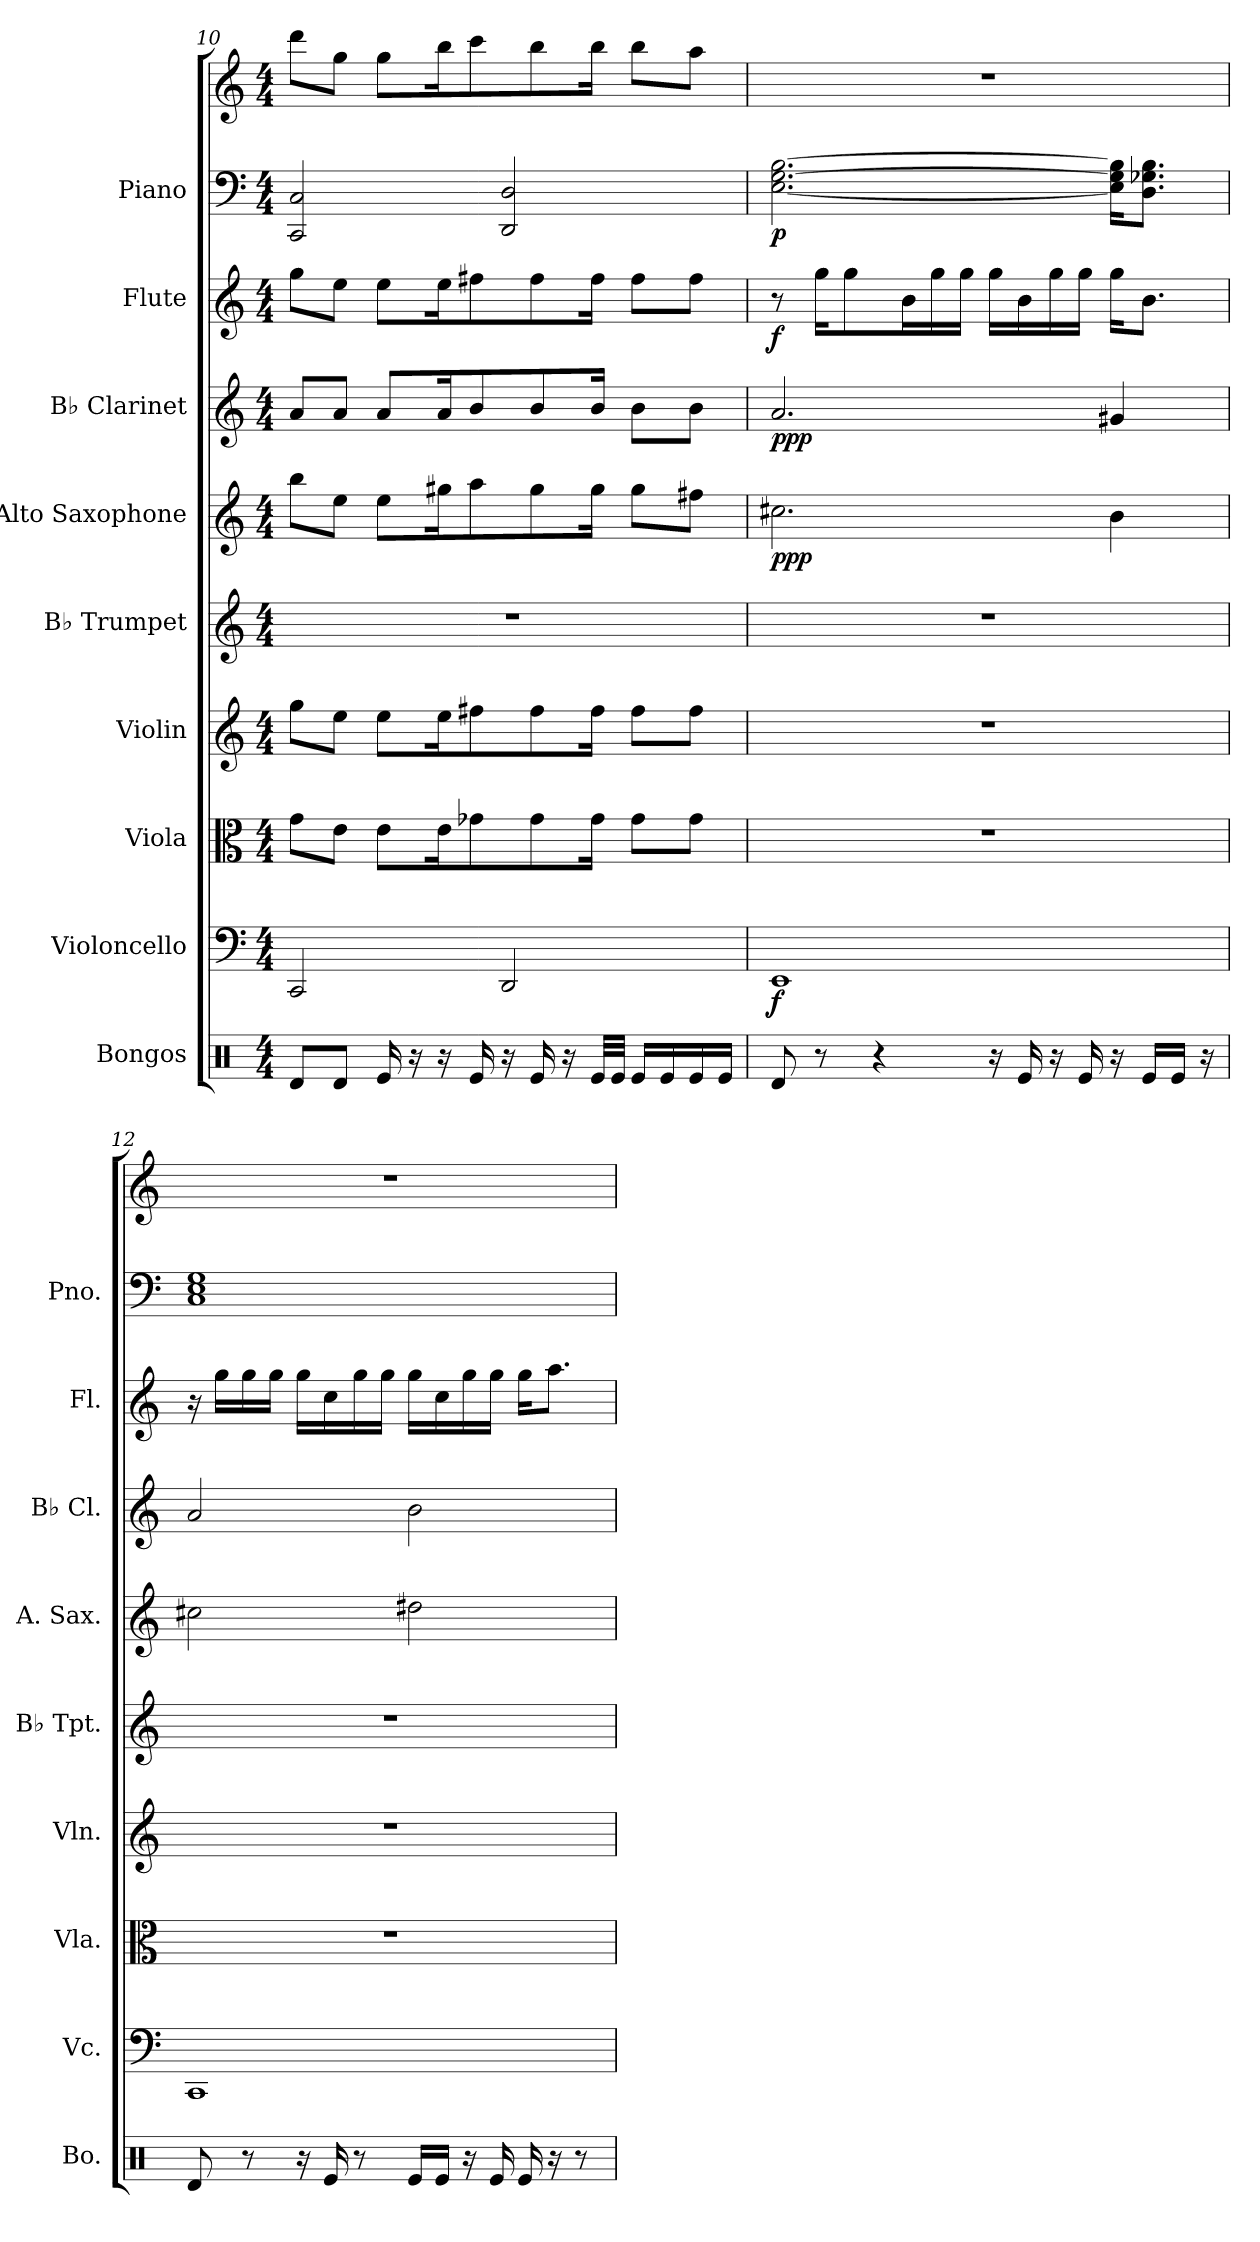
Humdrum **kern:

**kern	**kern	**dynam	**kern	**kern	**kern	**kern	**dynam	**kern	**dynam	**kern	**dynam	**kern	**kern	**dynam
*part9	*part8	*part8	*part7	*part6	*part5	*part4	*part4	*part3	*part3	*part2	*part2	*part1	*part1	*part1
*staff10	*staff9	*staff9	*staff8	*staff7	*staff6	*staff5	*staff5	*staff4	*staff4	*staff3	*staff3	*staff2	*staff1	*staff1/2
*I"Bongos	*I"Violoncello	*	*I"Viola	*I"Violin	*I"B♭ Trumpet	*I"Alto Saxophone	*	*I"B♭ Clarinet	*	*I"Flute	*	*I"Piano	*	*
*I'Bo.	*I'Vc.	*	*I'Vla.	*I'Vln.	*I'B♭ Tpt.	*I'A. Sax.	*	*I'B♭ Cl.	*	*I'Fl.	*	*I'Pno.	*	*
!!LO:PB:g=z
*clefX	*clefF4	*	*clefC3	*clefG2	*clefG2	*clefG2	*	*clefG2	*	*clefG2	*	*clefF4	*clefG2	*
*	*	*	*	*	*ITrd1c2	*ITrd5c9	*	*ITrd1c2	*	*	*	*	*	*
*k[]	*k[]	*	*k[]	*k[]	*k[b-e-]	*k[b-e-a-]	*	*k[b-e-]	*	*k[]	*	*k[]	*k[]	*
*M4/4	*M4/4	*	*M4/4	*M4/4	*M4/4	*M4/4	*	*M4/4	*	*M4/4	*	*M4/4	*M4/4	*
=10	=10	=10	=10	=10	=10	=10	=10	=10	=10	=10	=10	=10	=10	=10
8Rd/L	2CC/	.	8g\L	8gg\L	1r	8dd\L	.	8g/L	.	8gg\L	.	2CC/ 2C/	8ddd\L	.
8Rd/J	.	.	8e\J	8ee\J	.	8g\J	.	8g/J	.	8ee\J	.	.	8gg\J	.
16Re/	.	.	8e\L	8ee\L	.	8g\L	.	8g/L	.	8ee\L	.	.	8gg\L	.
16r	.	.	.	.	.	.	.	.	.	.	.	.	.	.
16r	.	.	16e\K	16ee\K	.	16bn\K	.	16g/K	.	16ee\K	.	.	16bb\K	.
16Re/	.	.	8g-X\	8ff#X\	.	8cc\	.	8a/	.	8ff#X\	.	.	8ccc\	.
16r	2DD/	.	.	.	.	.	.	.	.	.	.	2DD/ 2D/	.	.
16Re/	.	.	8g-\	8ff#\	.	8b\	.	8a/	.	8ff#\	.	.	8bb\	.
16r	.	.	.	.	.	.	.	.	.	.	.	.	.	.
32Re/LLL	.	.	16g-\Jk	16ff#\Jk	.	16b\Jk	.	16a/Jk	.	16ff#\Jk	.	.	16bb\Jk	.
32Re/JJJ	.	.	.	.	.	.	.	.	.	.	.	.	.	.
16Re/LL	.	.	8g-\L	8ff#\L	.	8b\L	.	8a\L	.	8ff#\L	.	.	8bb\L	.
16Re/	.	.	.	.	.	.	.	.	.	.	.	.	.	.
16Re/	.	.	8g-\J	8ff#\J	.	8an\J	.	8a\J	.	8ff#\J	.	.	8aa\J	.
16Re/JJ	.	.	.	.	.	.	.	.	.	.	.	.	.	.
=11	=11	=11	=11	=11	=11	=11	=11	=11	=11	=11	=11	=11	=11	=11
!	!	!LO:DY:b	!	!	!	!	!LO:DY:b	!	!LO:DY:b	!	!LO:DY:b	!	!	!LO:DY:b=2
8Rd/	1EE	f	1r	1r	1r	2.en\	ppp	2.g/	ppp	8r	f	[2.E\ [2.G\ [2.B\	1r	p
8r	.	.	.	.	.	.	.	.	.	16gg\KL	.	.	.	.
.	.	.	.	.	.	.	.	.	.	8gg\	.	.	.	.
4r	.	.	.	.	.	.	.	.	.	.	.	.	.	.
.	.	.	.	.	.	.	.	.	.	16b\L	.	.	.	.
.	.	.	.	.	.	.	.	.	.	16gg\	.	.	.	.
.	.	.	.	.	.	.	.	.	.	16gg\JJ	.	.	.	.
16r	.	.	.	.	.	.	.	.	.	16gg\LL	.	.	.	.
16Re/	.	.	.	.	.	.	.	.	.	16b\	.	.	.	.
16r	.	.	.	.	.	.	.	.	.	16gg\	.	.	.	.
16Re/	.	.	.	.	.	.	.	.	.	16gg\JJ	.	.	.	.
16r	.	.	.	.	.	4d\	.	4f#X/	.	16gg\KL	.	16E\] 16G\] 16B\]KL	.	.
16Re/LL	.	.	.	.	.	.	.	.	.	8.b\J	.	8.D\ 8.G-X\ 8.B\J	.	.
16Re/JJ	.	.	.	.	.	.	.	.	.	.	.	.	.	.
16r	.	.	.	.	.	.	.	.	.	.	.	.	.	.
!!LO:PB:g=z
=12	=12	=12	=12	=12	=12	=12	=12	=12	=12	=12	=12	=12	=12	=12
8Rd/	1CC	.	1r	1r	1r	2en\	.	2g/	.	16r	.	1C 1E 1G	1r	.
.	.	.	.	.	.	.	.	.	.	16gg\LL	.	.	.	.
8r	.	.	.	.	.	.	.	.	.	16gg\	.	.	.	.
.	.	.	.	.	.	.	.	.	.	16gg\JJ	.	.	.	.
16r	.	.	.	.	.	.	.	.	.	16gg\LL	.	.	.	.
16Re/	.	.	.	.	.	.	.	.	.	16cc\	.	.	.	.
8r	.	.	.	.	.	.	.	.	.	16gg\	.	.	.	.
.	.	.	.	.	.	.	.	.	.	16gg\JJ	.	.	.	.
16Re/LL	.	.	.	.	.	2f#X\	.	2a\	.	16gg\LL	.	.	.	.
16Re/JJ	.	.	.	.	.	.	.	.	.	16cc\	.	.	.	.
16r	.	.	.	.	.	.	.	.	.	16gg\	.	.	.	.
16Re/	.	.	.	.	.	.	.	.	.	16gg\JJ	.	.	.	.
16Re/	.	.	.	.	.	.	.	.	.	16gg\KL	.	.	.	.
16r	.	.	.	.	.	.	.	.	.	8.aa\J	.	.	.	.
8r	.	.	.	.	.	.	.	.	.	.	.	.	.	.
=	=	=	=	=	=	=	=	=	=	=	=	=	=	=
*-	*-	*-	*-	*-	*-	*-	*-	*-	*-	*-	*-	*-	*-	*-
